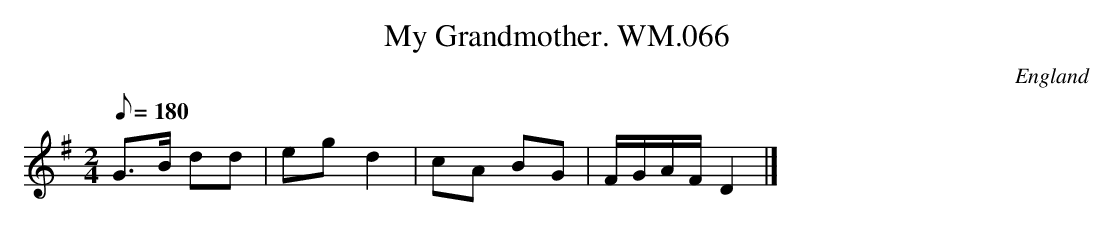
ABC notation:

X:1
T:My Grandmother. WM.066
M:2/4
L:1/8
Q:180
O:England
K:G
G>B dd|e-gd2|cA BG|F/G/A/F/D2|]
